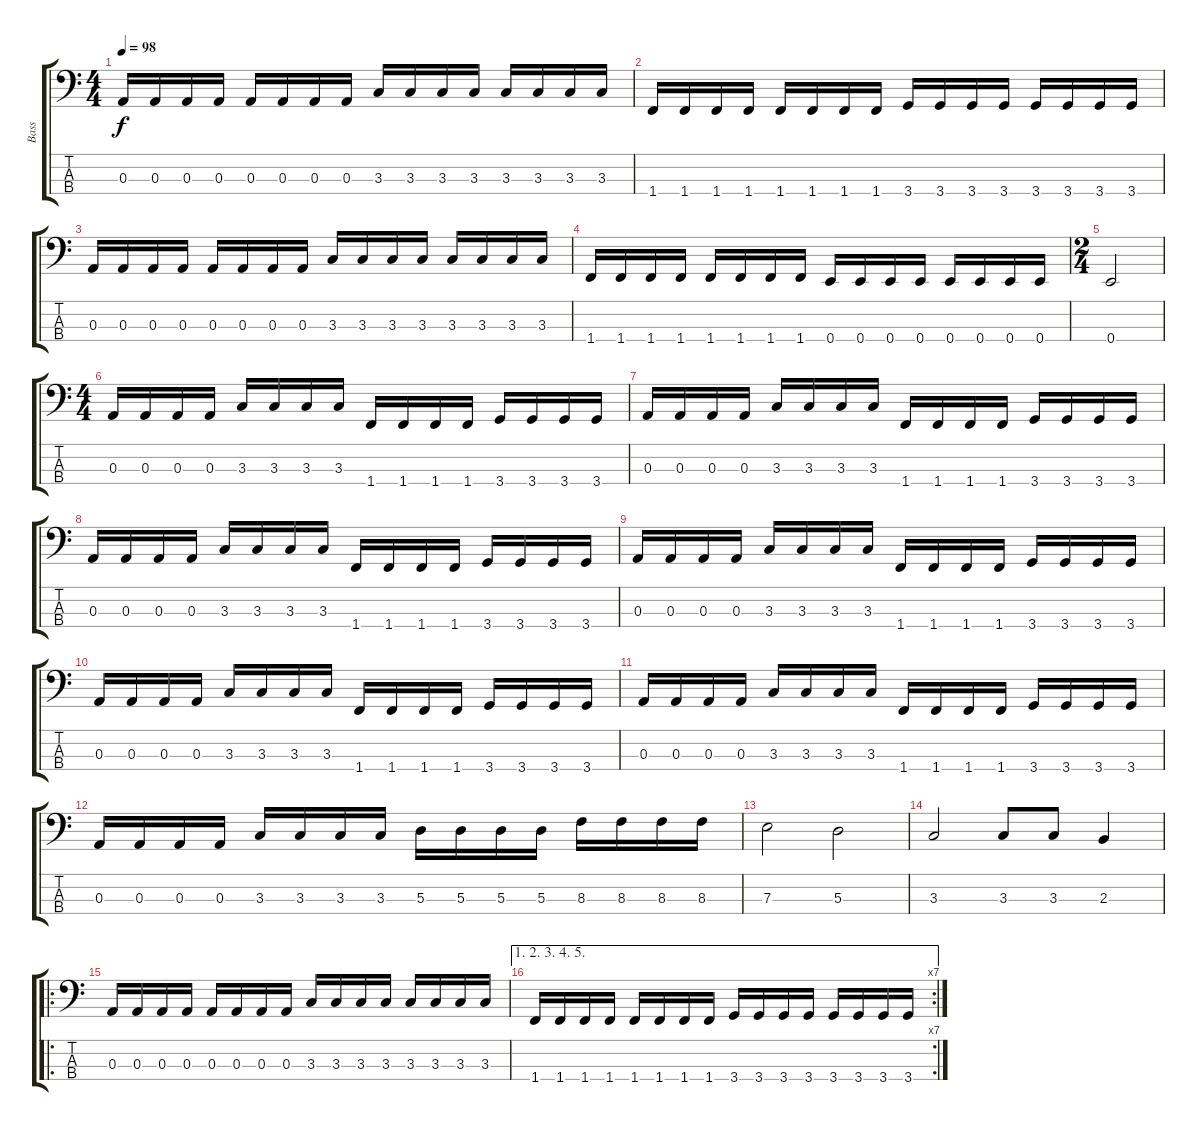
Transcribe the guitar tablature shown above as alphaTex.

\track ("Bass" "Bass") {instrument electricbassfinger}
\staff {score tabs}
\tuning (G2 D2 A1 E1) {hide}
\ts (4 4)
\tempo 98
\clef f4
\ks c
0.3.16{dy f} 0.3.16 0.3.16 0.3.16 0.3.16 0.3.16 0.3.16 0.3.16 3.3.16 3.3.16 3.3.16 3.3.16 3.3.16 3.3.16 3.3.16 3.3.16 |
1.4.16 1.4.16 1.4.16 1.4.16 1.4.16 1.4.16 1.4.16 1.4.16 3.4.16 3.4.16 3.4.16 3.4.16 3.4.16 3.4.16 3.4.16 3.4.16 |
0.3.16 0.3.16 0.3.16 0.3.16 0.3.16 0.3.16 0.3.16 0.3.16 3.3.16 3.3.16 3.3.16 3.3.16 3.3.16 3.3.16 3.3.16 3.3.16 |
1.4.16 1.4.16 1.4.16 1.4.16 1.4.16 1.4.16 1.4.16 1.4.16 0.4.16 0.4.16 0.4.16 0.4.16 0.4.16 0.4.16 0.4.16 0.4.16 |
\ts (2 4)
0.4.2 |
\ts (4 4)
0.3.16 0.3.16 0.3.16 0.3.16 3.3.16 3.3.16 3.3.16 3.3.16 1.4.16 1.4.16 1.4.16 1.4.16 3.4.16 3.4.16 3.4.16 3.4.16 |
0.3.16 0.3.16 0.3.16 0.3.16 3.3.16 3.3.16 3.3.16 3.3.16 1.4.16 1.4.16 1.4.16 1.4.16 3.4.16 3.4.16 3.4.16 3.4.16 |
0.3.16 0.3.16 0.3.16 0.3.16 3.3.16 3.3.16 3.3.16 3.3.16 1.4.16 1.4.16 1.4.16 1.4.16 3.4.16 3.4.16 3.4.16 3.4.16 |
0.3.16 0.3.16 0.3.16 0.3.16 3.3.16 3.3.16 3.3.16 3.3.16 1.4.16 1.4.16 1.4.16 1.4.16 3.4.16 3.4.16 3.4.16 3.4.16 |
0.3.16 0.3.16 0.3.16 0.3.16 3.3.16 3.3.16 3.3.16 3.3.16 1.4.16 1.4.16 1.4.16 1.4.16 3.4.16 3.4.16 3.4.16 3.4.16 |
0.3.16 0.3.16 0.3.16 0.3.16 3.3.16 3.3.16 3.3.16 3.3.16 1.4.16 1.4.16 1.4.16 1.4.16 3.4.16 3.4.16 3.4.16 3.4.16 |
0.3.16 0.3.16 0.3.16 0.3.16 3.3.16 3.3.16 3.3.16 3.3.16 5.3.16 5.3.16 5.3.16 5.3.16 8.3.16 8.3.16 8.3.16 8.3.16 |
7.3.2 5.3.2 |
3.3.2 3.3.8 3.3.8 2.3.4 |
\ro
0.3.16 0.3.16 0.3.16 0.3.16 0.3.16 0.3.16 0.3.16 0.3.16 3.3.16 3.3.16 3.3.16 3.3.16 3.3.16 3.3.16 3.3.16 3.3.16 |
\ae (1 2 3 4 5)
\rc 7
1.4.16 1.4.16 1.4.16 1.4.16 1.4.16 1.4.16 1.4.16 1.4.16 3.4.16 3.4.16 3.4.16 3.4.16 3.4.16 3.4.16 3.4.16 3.4.16
